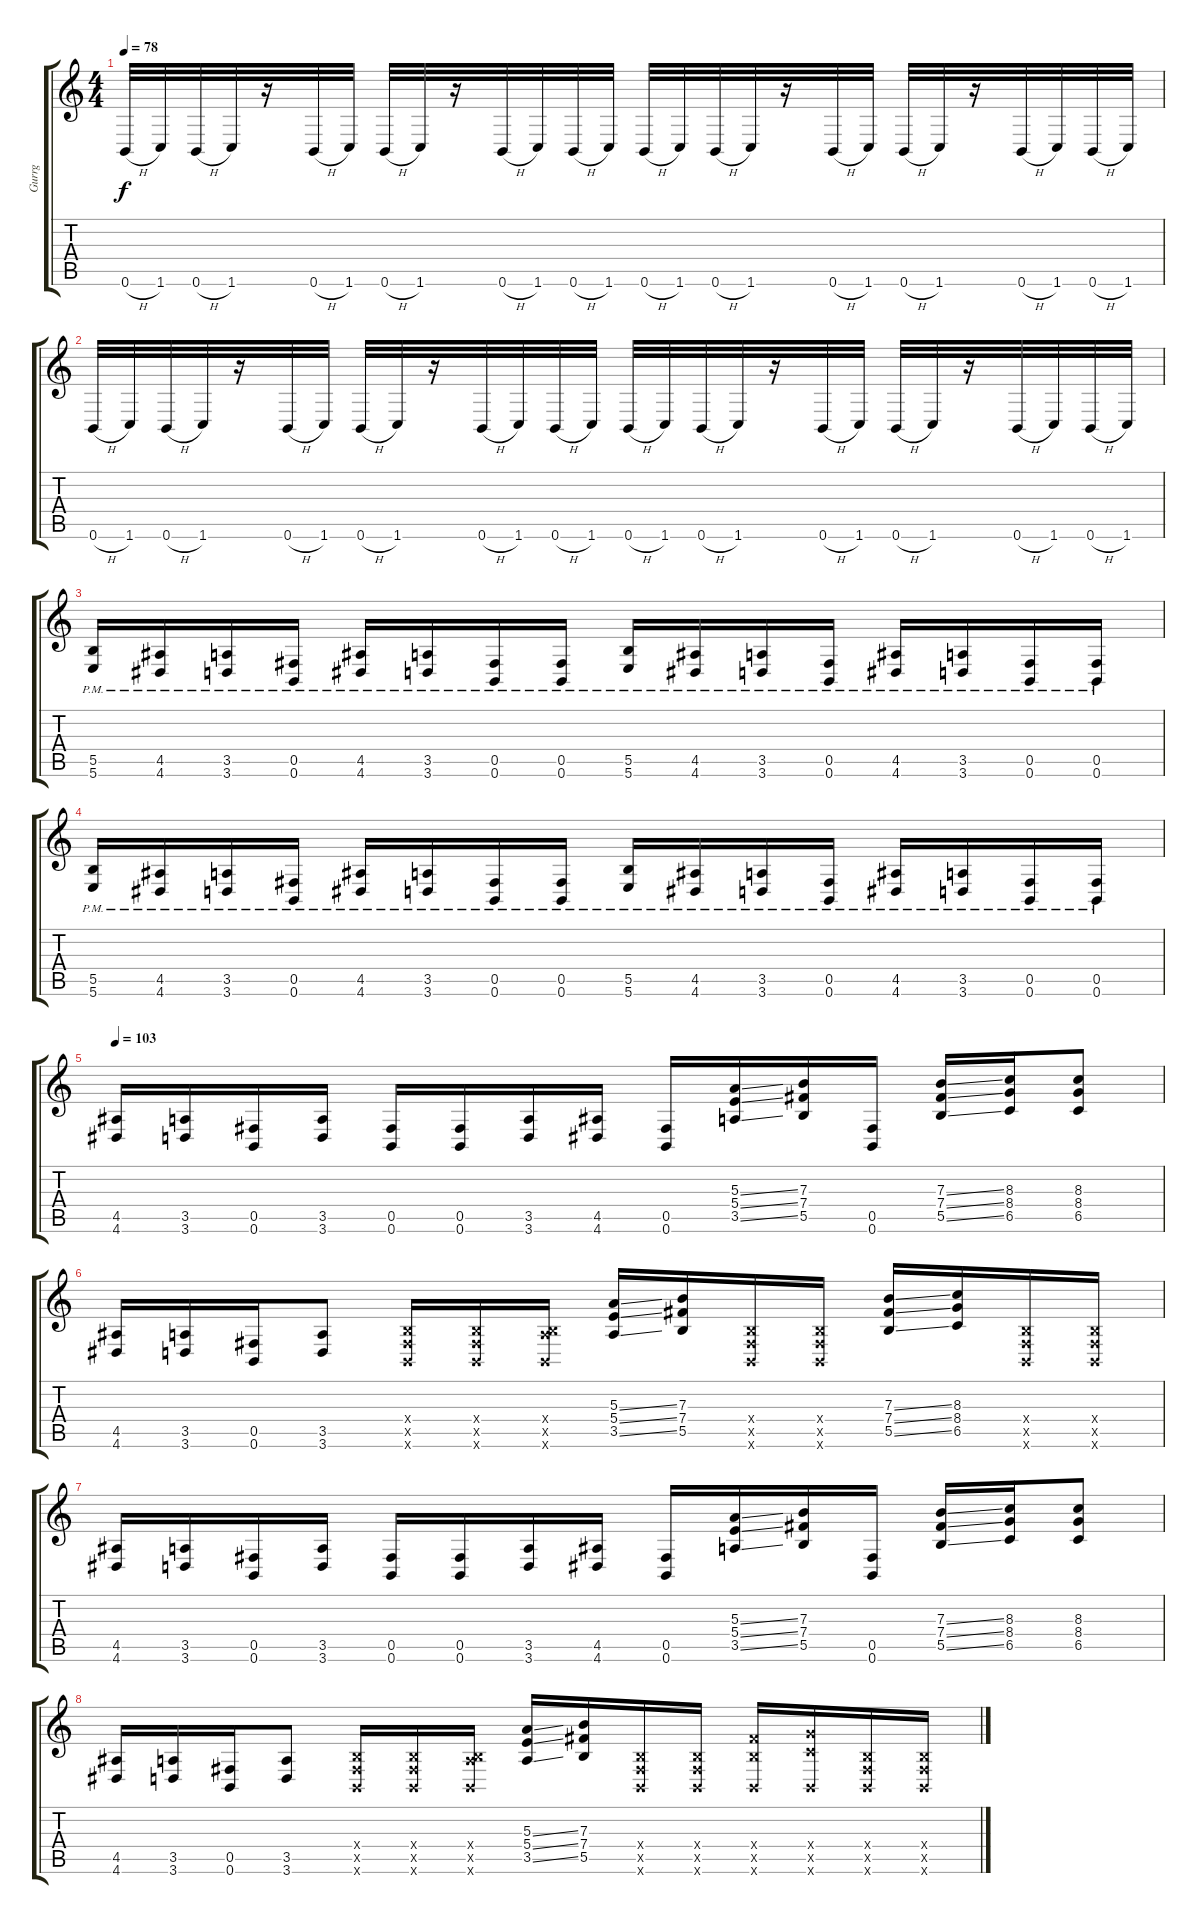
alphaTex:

\track ("Gurrg" "Gurrg") {instrument electricguitarclean}
\staff {score tabs}
\tuning (Db4 Ab3 E3 B2 Gb2 B1) {hide}
\ts (4 4)
\tempo 78
\clef g2
\ks c
0.6{h}.32{dy f} 1.6.32 0.6{h}.32 1.6.32 r.16 0.6{h}.32 1.6.32 0.6{h}.32 1.6.32 r.16 0.6{h}.32 1.6.32 0.6{h}.32 1.6.32 0.6{h}.32 1.6.32 0.6{h}.32 1.6.32 r.16 0.6{h}.32 1.6.32 0.6{h}.32 1.6.32 r.16 0.6{h}.32 1.6.32 0.6{h}.32 1.6.32 |
0.6{h}.32 1.6.32 0.6{h}.32 1.6.32 r.16 0.6{h}.32 1.6.32 0.6{h}.32 1.6.32 r.16 0.6{h}.32 1.6.32 0.6{h}.32 1.6.32 0.6{h}.32 1.6.32 0.6{h}.32 1.6.32 r.16 0.6{h}.32 1.6.32 0.6{h}.32 1.6.32 r.16 0.6{h}.32 1.6.32 0.6{h}.32 1.6.32 |
(5.5{pm} 5.6).16 (4.5{pm} 4.6).16 (3.5{pm} 3.6).16 (0.5{pm} 0.6).16 (4.5{pm} 4.6).16 (3.5{pm} 3.6).16 (0.5{pm} 0.6).16 (0.5{pm} 0.6).16 (5.5{pm} 5.6).16 (4.5{pm} 4.6).16 (3.5{pm} 3.6).16 (0.5{pm} 0.6).16 (4.5{pm} 4.6).16 (3.5{pm} 3.6).16 (0.5{pm} 0.6).16 (0.5{pm} 0.6).16 |
(5.5{pm} 5.6).16 (4.5{pm} 4.6).16 (3.5{pm} 3.6).16 (0.5{pm} 0.6).16 (4.5{pm} 4.6).16 (3.5{pm} 3.6).16 (0.5{pm} 0.6).16 (0.5{pm} 0.6).16 (5.5{pm} 5.6).16 (4.5{pm} 4.6).16 (3.5{pm} 3.6).16 (0.5{pm} 0.6).16 (4.5{pm} 4.6).16 (3.5{pm} 3.6).16 (0.5{pm} 0.6).16 (0.5{pm} 0.6).16 |
\tempo 103
(4.5 4.6).16 (3.5 3.6).16 (0.5 0.6).16 (3.5 3.6).16 (0.5 0.6).16 (0.5 0.6).16 (3.5 3.6).16 (4.5 4.6).16 (0.5 0.6).16 (5.3{ss} 5.4{ss} 3.5{ss}).16 (7.3 7.4 5.5).16 (0.5 0.6).16 (7.3{ss} 7.4{ss} 5.5{ss}).16 (8.3 8.4 6.5).16 (8.3 8.4 6.5).8 |
(4.5 4.6).16 (3.5 3.6).16 (0.5 0.6).16 (3.5 3.6).8 (0.4{x} 0.5{x} 0.6{x}).16 (0.4{x} 0.5{x} 0.6{x}).16 (0.4{x} 3.5{x} 0.6{x}).16 (5.3{ss} 5.4{ss} 3.5{ss}).16 (7.3 7.4 5.5).16 (0.4{x} 0.5{x} 0.6{x}).16 (0.4{x} 0.5{x} 0.6{x}).16 (7.3{ss} 7.4{ss} 5.5{ss}).16 (8.3 8.4 6.5).16 (0.4{x} 0.5{x} 0.6{x}).16 (0.4{x} 0.5{x} 0.6{x}).16 |
(4.5 4.6).16 (3.5 3.6).16 (0.5 0.6).16 (3.5 3.6).16 (0.5 0.6).16 (0.5 0.6).16 (3.5 3.6).16 (4.5 4.6).16 (0.5 0.6).16 (5.3{ss} 5.4{ss} 3.5{ss}).16 (7.3 7.4 5.5).16 (0.5 0.6).16 (7.3{ss} 7.4{ss} 5.5{ss}).16 (8.3 8.4 6.5).16 (8.3 8.4 6.5).8 |
(4.5 4.6).16 (3.5 3.6).16 (0.5 0.6).16 (3.5 3.6).8 (0.4{x} 0.5{x} 0.6{x}).16 (0.4{x} 0.5{x} 0.6{x}).16 (0.4{x} 3.5{x} 0.6{x}).16 (5.3{ss} 5.4{ss} 3.5{ss}).16 (7.3 7.4 5.5).16 (0.4{x} 0.5{x} 0.6{x}).16 (0.4{x} 0.5{x} 0.6{x}).16 (7.4{x} 5.5{x} 0.6{x}).16 (8.4{x} 6.5{x} 0.6{x}).16 (0.4{x} 0.5{x} 0.6{x}).16 (0.4{x} 0.5{x} 0.6{x}).16
